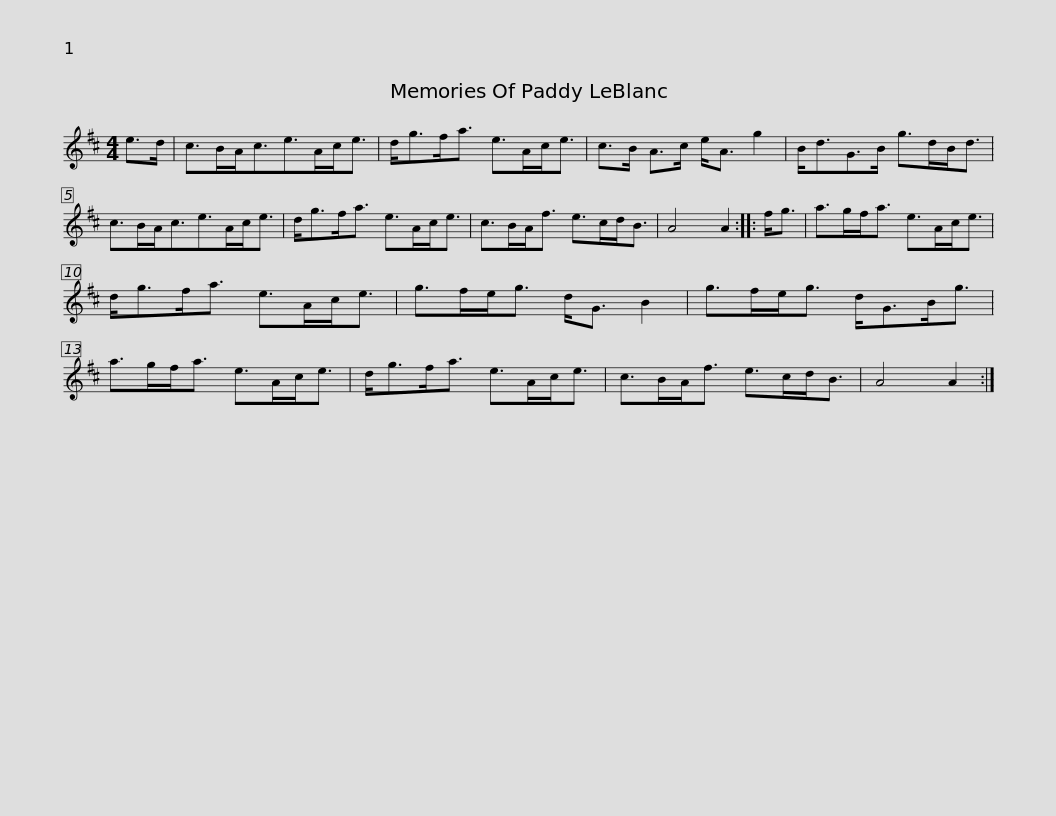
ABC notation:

X:1
L:1/8
M:4/4
I:linebreak $
K:D
V:1 treble
V:1
 e>d | c>BA<ce>Ac<e | d<gf<a e>Ac<e | c>B A>c e<A g2 | B<dG>B g>dB<d |$ %5
 c>BA<ce>Ac<e | d<gf<a e>Ac<e | c>BA<f e>cd<B | A4 A2 :: f<g | %10
 a>gf<a e>Ac<e |$ d<gf<a e>Ac<e | g>fe<g d<G B2 | g>fe<g d<GB<g | a>gf<a e>Ac<e |$ %15
 d<gf<a e>Ac<e | c>BA<f e>cd<B | A4 A2 :| %18
